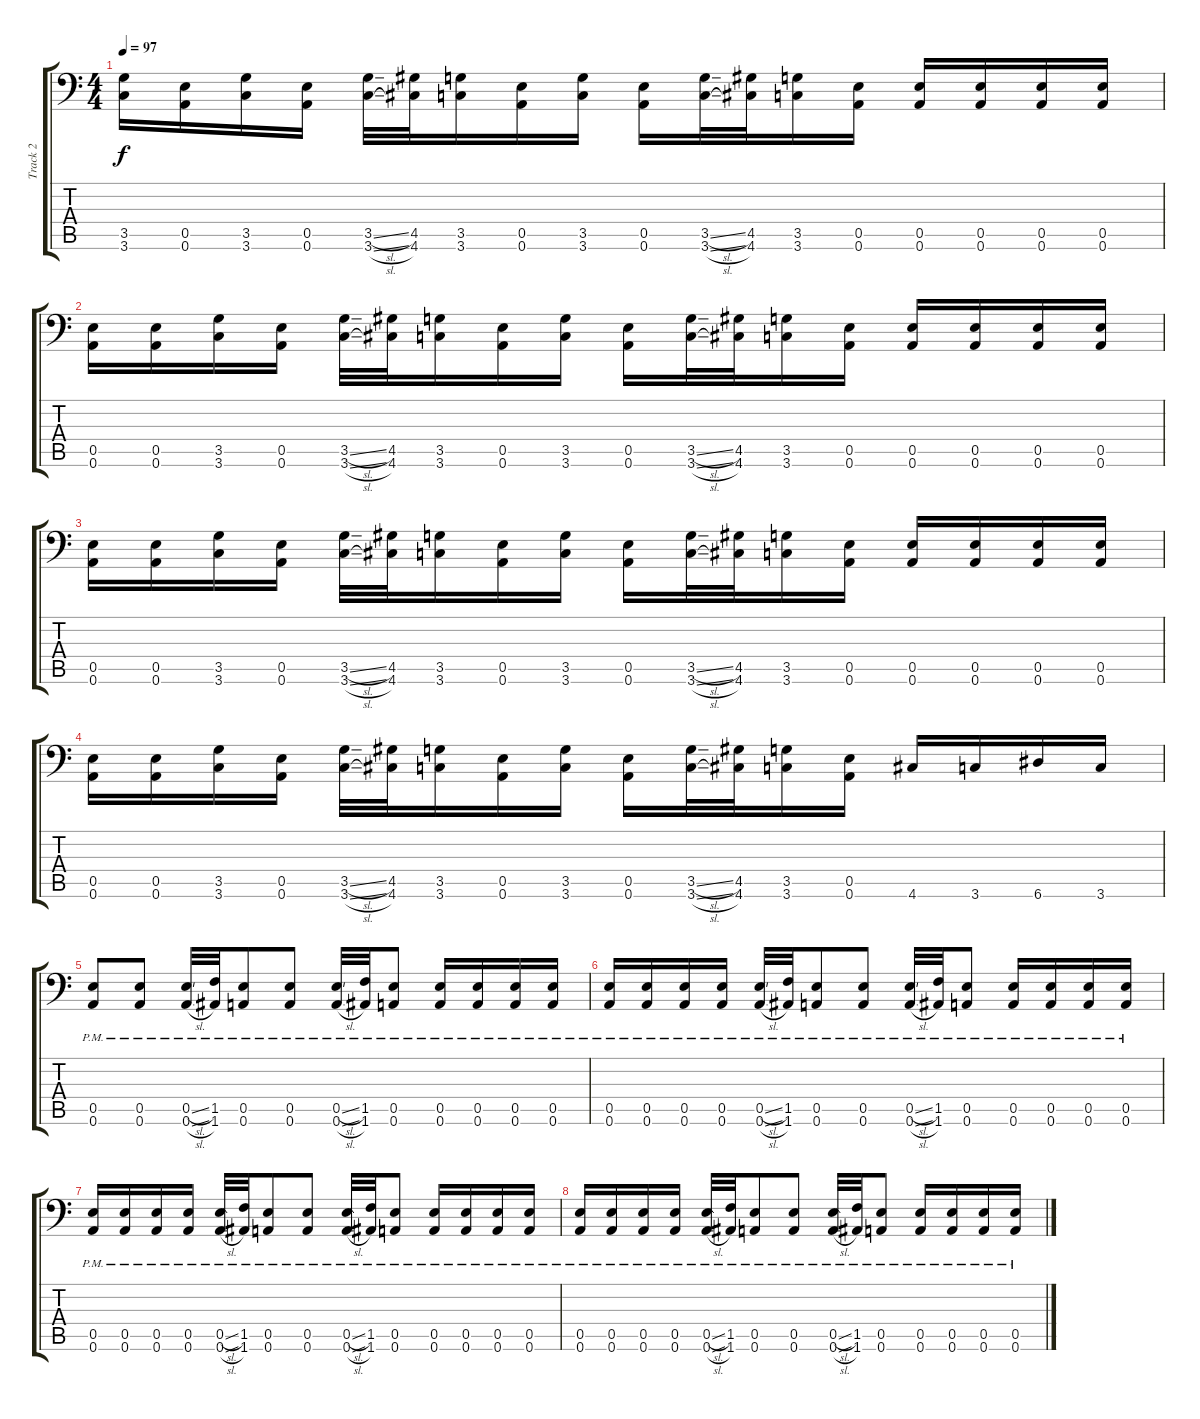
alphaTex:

\track ("Track 2" "Track 2") {instrument overdrivenguitar}
\staff {score tabs}
\tuning (B3 Gb3 D3 A2 E2 A1) {hide}
\ts (4 4)
\tempo 97
\clef f4
\ks c
(3.5 3.6).16{dy f} (0.5 0.6).16 (3.5 3.6).16 (0.5 0.6).16 (3.5{sl} 3.6{sl}).32 (4.5 4.6).32 (3.5 3.6).16 (0.5 0.6).16 (3.5 3.6).16 (0.5 0.6).16 (3.5{sl} 3.6{sl}).32 (4.5 4.6).32 (3.5 3.6).16 (0.5 0.6).16 (0.5 0.6).16 (0.5 0.6).16 (0.5 0.6).16 (0.5 0.6).16 |
(0.5 0.6).16 (0.5 0.6).16 (3.5 3.6).16 (0.5 0.6).16 (3.5{sl} 3.6{sl}).32 (4.5 4.6).32 (3.5 3.6).16 (0.5 0.6).16 (3.5 3.6).16 (0.5 0.6).16 (3.5{sl} 3.6{sl}).32 (4.5 4.6).32 (3.5 3.6).16 (0.5 0.6).16 (0.5 0.6).16 (0.5 0.6).16 (0.5 0.6).16 (0.5 0.6).16 |
(0.5 0.6).16 (0.5 0.6).16 (3.5 3.6).16 (0.5 0.6).16 (3.5{sl} 3.6{sl}).32 (4.5 4.6).32 (3.5 3.6).16 (0.5 0.6).16 (3.5 3.6).16 (0.5 0.6).16 (3.5{sl} 3.6{sl}).32 (4.5 4.6).32 (3.5 3.6).16 (0.5 0.6).16 (0.5 0.6).16 (0.5 0.6).16 (0.5 0.6).16 (0.5 0.6).16 |
(0.5 0.6).16 (0.5 0.6).16 (3.5 3.6).16 (0.5 0.6).16 (3.5{sl} 3.6{sl}).32 (4.5 4.6).32 (3.5 3.6).16 (0.5 0.6).16 (3.5 3.6).16 (0.5 0.6).16 (3.5{sl} 3.6{sl}).32 (4.5 4.6).32 (3.5 3.6).16 (0.5 0.6).16 4.6.16 3.6.16 6.6.16 3.6.16 |
(0.5{pm} 0.6{pm}).8 (0.5{pm} 0.6{pm}).8 (0.5{sl pm} 0.6{sl pm}).32 (1.5{pm} 1.6{pm}).32 (0.5{pm} 0.6{pm}).8 (0.5{pm} 0.6{pm}).8 (0.5{sl pm} 0.6{sl pm}).32 (1.5{pm} 1.6{pm}).32 (0.5{pm} 0.6{pm}).8 (0.5{pm} 0.6{pm}).16 (0.5{pm} 0.6{pm}).16 (0.5{pm} 0.6{pm}).16 (0.5{pm} 0.6{pm}).16 |
(0.5{pm} 0.6{pm}).16 (0.5{pm} 0.6{pm}).16 (0.5{pm} 0.6{pm}).16 (0.5{pm} 0.6{pm}).16 (0.5{sl pm} 0.6{sl pm}).32 (1.5{pm} 1.6{pm}).32 (0.5{pm} 0.6{pm}).8 (0.5{pm} 0.6{pm}).8 (0.5{sl pm} 0.6{sl pm}).32 (1.5{pm} 1.6{pm}).32 (0.5{pm} 0.6{pm}).8 (0.5{pm} 0.6{pm}).16 (0.5{pm} 0.6{pm}).16 (0.5{pm} 0.6{pm}).16 (0.5{pm} 0.6{pm}).16 |
(0.5{pm} 0.6{pm}).16 (0.5{pm} 0.6{pm}).16 (0.5{pm} 0.6{pm}).16 (0.5{pm} 0.6{pm}).16 (0.5{sl pm} 0.6{sl pm}).32 (1.5{pm} 1.6{pm}).32 (0.5{pm} 0.6{pm}).8 (0.5{pm} 0.6{pm}).8 (0.5{sl pm} 0.6{sl pm}).32 (1.5{pm} 1.6{pm}).32 (0.5{pm} 0.6{pm}).8 (0.5{pm} 0.6{pm}).16 (0.5{pm} 0.6{pm}).16 (0.5{pm} 0.6{pm}).16 (0.5{pm} 0.6{pm}).16 |
(0.5{pm} 0.6{pm}).16 (0.5{pm} 0.6{pm}).16 (0.5{pm} 0.6{pm}).16 (0.5{pm} 0.6{pm}).16 (0.5{sl pm} 0.6{sl pm}).32 (1.5{pm} 1.6{pm}).32 (0.5{pm} 0.6{pm}).8 (0.5{pm} 0.6{pm}).8 (0.5{sl pm} 0.6{sl pm}).32 (1.5{pm} 1.6{pm}).32 (0.5{pm} 0.6{pm}).8 (0.5{pm} 0.6{pm}).16 (0.5{pm} 0.6{pm}).16 (0.5{pm} 0.6{pm}).16 (0.5{pm} 0.6{pm}).16
